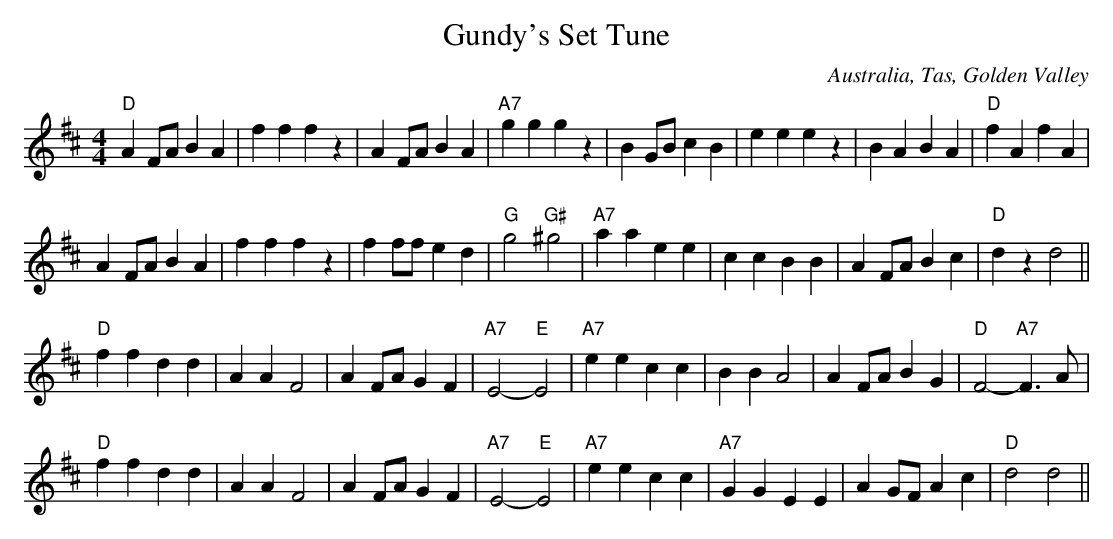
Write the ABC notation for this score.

X:1
T:Gundy's Set Tune
O:Australia, Tas, Golden Valley
M:4/4
L:1/8
K:D
"D"A2FAB2A2|f2f2f2z2|A2FAB2A2|"A7"g2g2g2z2|B2GBc2B2|e2e2e2z2|B2A2B2A2|"D"f2A2f2A2|
A2FAB2A2|f2f2f2z2|f2ffe2d2|"G"g4"G#"^g4|"A7"a2a2e2e2|c2c2B2B2|A2FAB2c2|"D"d2z2d4||
"D"f2f2d2d2|A2A2F4|A2FAG2F2|"A7"E4-"E"E4|"A7"e2e2c2c2|B2B2A4|A2FAB2G2|"D"F4-"A7"F3A|
"D"f2f2d2d2|A2A2F4|A2FAG2F2|"A7"E4-"E"E4|"A7"e2e2c2c2|"A7"G2G2E2E2|A2GFA2c2|"D"d4d4||
